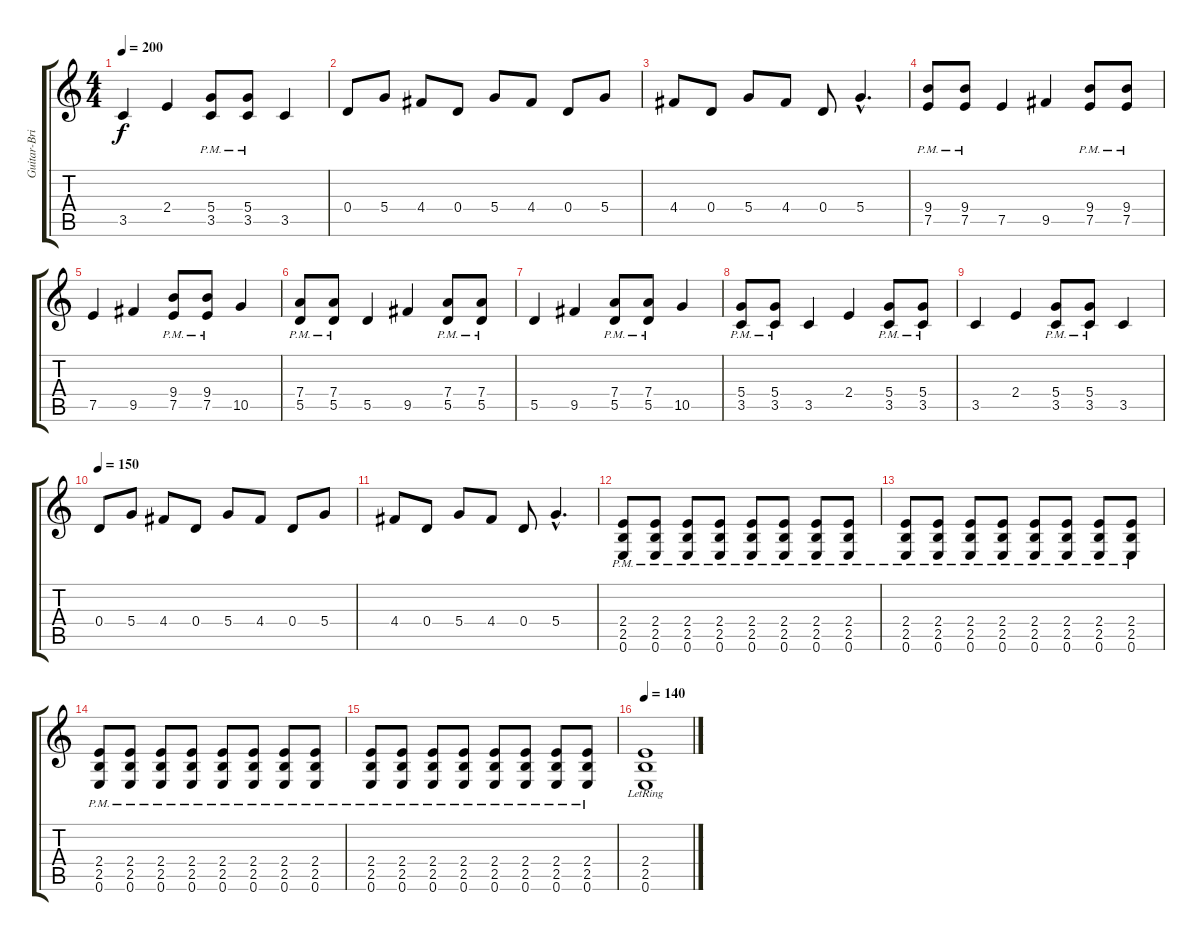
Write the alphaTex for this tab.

\track ("Guitar-Brian Deneeve" "Guitar-Bri") {instrument overdrivenguitar}
\staff {score tabs}
\tuning (E4 B3 G3 D3 A2 E2) {hide}
\ts (4 4)
\tempo 200
\clef g2
\ks c
3.5.4{dy f} 2.4.4 (5.4{pm} 3.5{pm}).8 (5.4{pm} 3.5{pm}).8 3.5.4 |
0.4.8 5.4.8 4.4.8 0.4.8 5.4.8 4.4.8 0.4.8 5.4.8 |
4.4.8 0.4.8 5.4.8 4.4.8 0.4.8 5.4{hac}.4{d} |
(9.4{pm} 7.5{pm}).8 (9.4{pm} 7.5{pm}).8 7.5.4 9.5.4 (9.4{pm} 7.5{pm}).8 (9.4{pm} 7.5{pm}).8 |
7.5.4 9.5.4 (9.4{pm} 7.5{pm}).8 (9.4{pm} 7.5{pm}).8 10.5.4 |
(7.4{pm} 5.5{pm}).8 (7.4{pm} 5.5{pm}).8 5.5.4 9.5.4 (7.4{pm} 5.5{pm}).8 (7.4{pm} 5.5{pm}).8 |
5.5.4 9.5.4 (7.4{pm} 5.5{pm}).8 (7.4{pm} 5.5{pm}).8 10.5.4 |
(5.4{pm} 3.5{pm}).8 (5.4 3.5{pm}).8 3.5.4 2.4.4 (5.4{pm} 3.5{pm}).8 (5.4{pm} 3.5{pm}).8 |
3.5.4 2.4.4 (5.4{pm} 3.5{pm}).8 (5.4{pm} 3.5{pm}).8 3.5.4 |
\tempo 150
0.4.8 5.4.8 4.4.8 0.4.8 5.4.8 4.4.8 0.4.8 5.4.8 |
4.4.8 0.4.8 5.4.8 4.4.8 0.4.8 5.4{hac}.4{d} |
(2.4{pm} 2.5{pm} 0.6{pm}).8 (2.4{pm} 2.5{pm} 0.6{pm}).8 (2.4{pm} 2.5{pm} 0.6{pm}).8 (2.4{pm} 2.5{pm} 0.6{pm}).8 (2.4{pm} 2.5{pm} 0.6{pm}).8 (2.4{pm} 2.5{pm} 0.6{pm}).8 (2.4{pm} 2.5{pm} 0.6{pm}).8 (2.4{pm} 2.5{pm} 0.6{pm}).8 |
(2.4{pm} 2.5{pm} 0.6{pm}).8 (2.4{pm} 2.5{pm} 0.6{pm}).8 (2.4{pm} 2.5{pm} 0.6{pm}).8 (2.4{pm} 2.5{pm} 0.6{pm}).8 (2.4{pm} 2.5{pm} 0.6{pm}).8 (2.4{pm} 2.5{pm} 0.6{pm}).8 (2.4{pm} 2.5{pm} 0.6{pm}).8 (2.4{pm} 2.5{pm} 0.6{pm}).8 |
(2.4{pm} 2.5{pm} 0.6{pm}).8 (2.4{pm} 2.5{pm} 0.6{pm}).8 (2.4{pm} 2.5{pm} 0.6{pm}).8 (2.4{pm} 2.5{pm} 0.6{pm}).8 (2.4{pm} 2.5{pm} 0.6{pm}).8 (2.4{pm} 2.5{pm} 0.6{pm}).8 (2.4{pm} 2.5{pm} 0.6{pm}).8 (2.4{pm} 2.5{pm} 0.6{pm}).8 |
(2.4{pm} 2.5{pm} 0.6{pm}).8 (2.4{pm} 2.5{pm} 0.6{pm}).8 (2.4{pm} 2.5{pm} 0.6{pm}).8 (2.4{pm} 2.5{pm} 0.6{pm}).8 (2.4{pm} 2.5{pm} 0.6{pm}).8 (2.4{pm} 2.5{pm} 0.6{pm}).8 (2.4{pm} 2.5{pm} 0.6{pm}).8 (2.4{pm} 2.5{pm} 0.6{pm}).8 |
\tempo 140
(2.4{lr} 2.5{lr} 0.6{lr}).1
